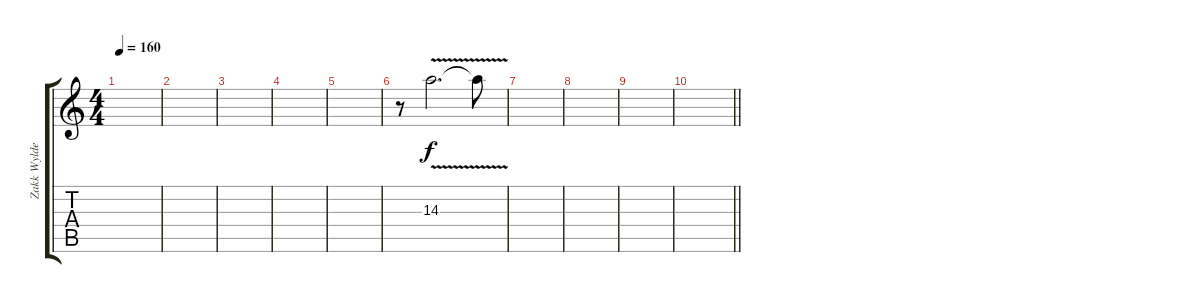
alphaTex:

\track ("Zakk Wylde" "Zakk Wylde") {instrument overdrivenguitar}
\staff {score tabs}
\tuning (E4 B3 G3 D3 A2 E2) {hide}
\ts (4 4)
\tempo 160
\clef g2
\ks aminor
|
|
|
|
|
r.8 14.3{v}.2{d} 14.3{t}.8 |
|
|
|
\barLineRight lightlight
